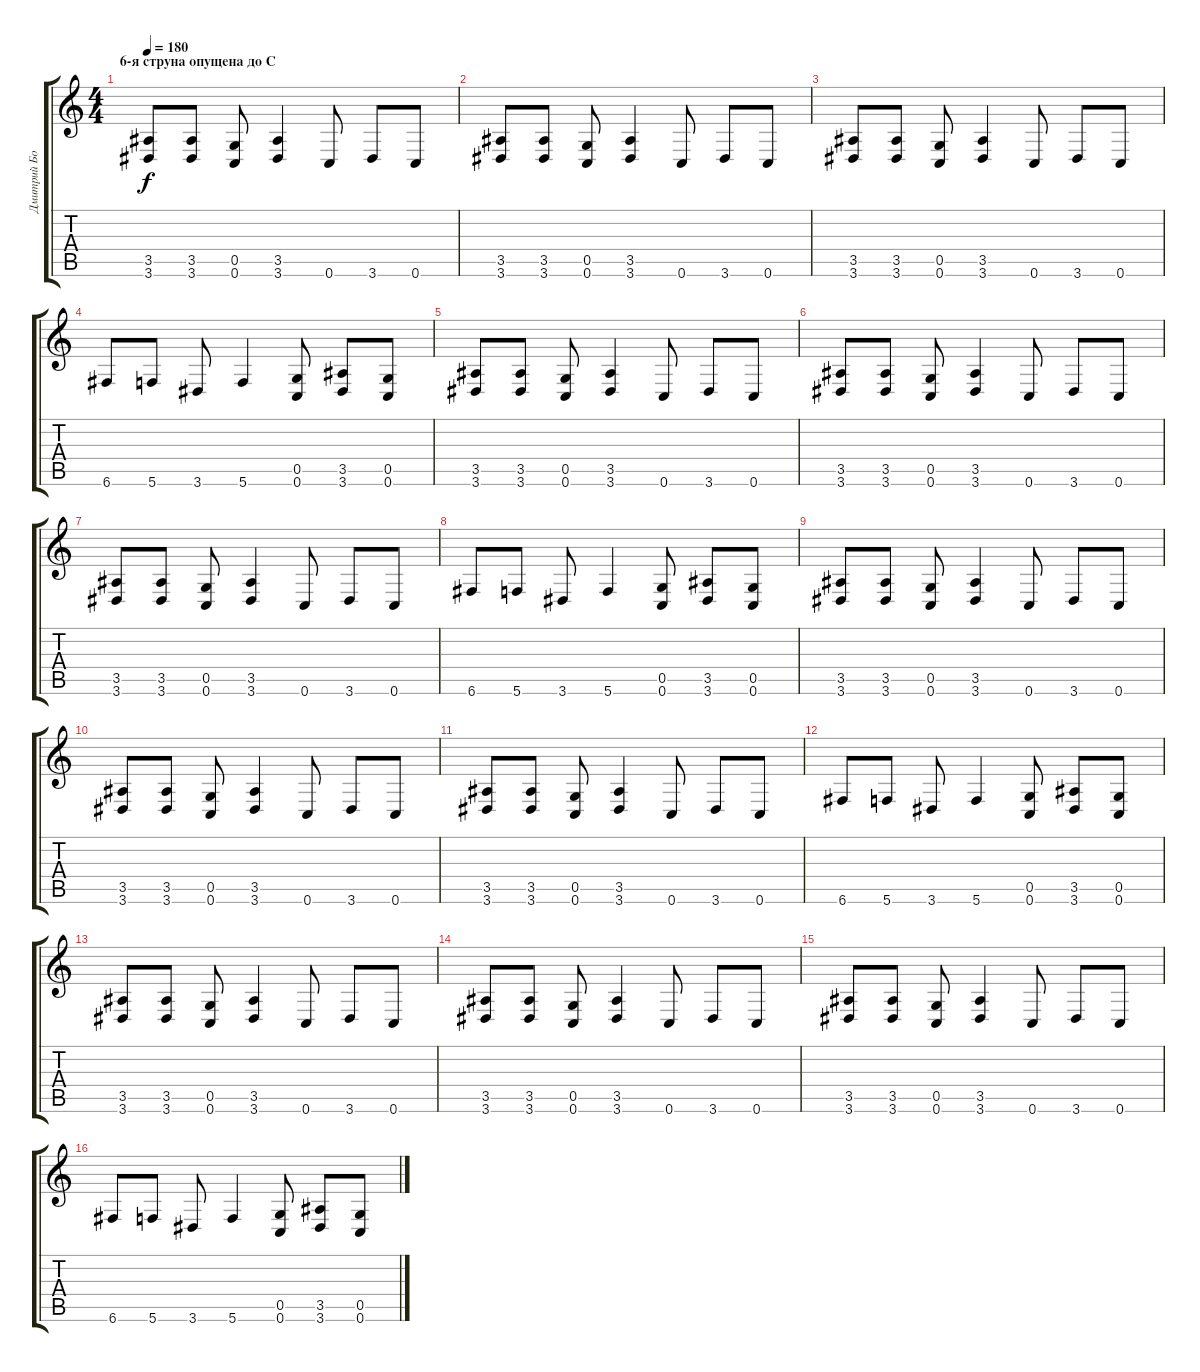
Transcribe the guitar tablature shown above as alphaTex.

\track ("Дмитрий Борисенков" "Дмитрий Бо") {instrument distortionguitar}
\staff {score tabs}
\tuning (D4 A3 F3 C3 G2 C2) {hide}
\ts (4 4)
\section ("" "6-я струна опущена до С")
\tempo 180
\clef g2
\ks c
(3.5 3.6).8{dy f instrument distortionguitar} (3.5 3.6).8 (0.5 0.6).8 (3.5 3.6).4 0.6.8 3.6.8 0.6.8 |
(3.5 3.6).8 (3.5 3.6).8 (0.5 0.6).8 (3.5 3.6).4 0.6.8 3.6.8 0.6.8 |
(3.5 3.6).8 (3.5 3.6).8 (0.5 0.6).8 (3.5 3.6).4 0.6.8 3.6.8 0.6.8 |
6.6.8 5.6.8 3.6.8 5.6.4 (0.5 0.6).8 (3.5 3.6).8 (0.5 0.6).8 |
(3.5 3.6).8 (3.5 3.6).8 (0.5 0.6).8 (3.5 3.6).4 0.6.8 3.6.8 0.6.8 |
(3.5 3.6).8 (3.5 3.6).8 (0.5 0.6).8 (3.5 3.6).4 0.6.8 3.6.8 0.6.8 |
(3.5 3.6).8 (3.5 3.6).8 (0.5 0.6).8 (3.5 3.6).4 0.6.8 3.6.8 0.6.8 |
6.6.8 5.6.8 3.6.8 5.6.4 (0.5 0.6).8 (3.5 3.6).8 (0.5 0.6).8 |
(3.5 3.6).8 (3.5 3.6).8 (0.5 0.6).8 (3.5 3.6).4 0.6.8 3.6.8 0.6.8 |
(3.5 3.6).8 (3.5 3.6).8 (0.5 0.6).8 (3.5 3.6).4 0.6.8 3.6.8 0.6.8 |
(3.5 3.6).8 (3.5 3.6).8 (0.5 0.6).8 (3.5 3.6).4 0.6.8 3.6.8 0.6.8 |
6.6.8 5.6.8 3.6.8 5.6.4 (0.5 0.6).8 (3.5 3.6).8 (0.5 0.6).8 |
(3.5 3.6).8 (3.5 3.6).8 (0.5 0.6).8 (3.5 3.6).4 0.6.8 3.6.8 0.6.8 |
(3.5 3.6).8 (3.5 3.6).8 (0.5 0.6).8 (3.5 3.6).4 0.6.8 3.6.8 0.6.8 |
(3.5 3.6).8 (3.5 3.6).8 (0.5 0.6).8 (3.5 3.6).4 0.6.8 3.6.8 0.6.8 |
6.6.8 5.6.8 3.6.8 5.6.4 (0.5 0.6).8 (3.5 3.6).8 (0.5 0.6).8
